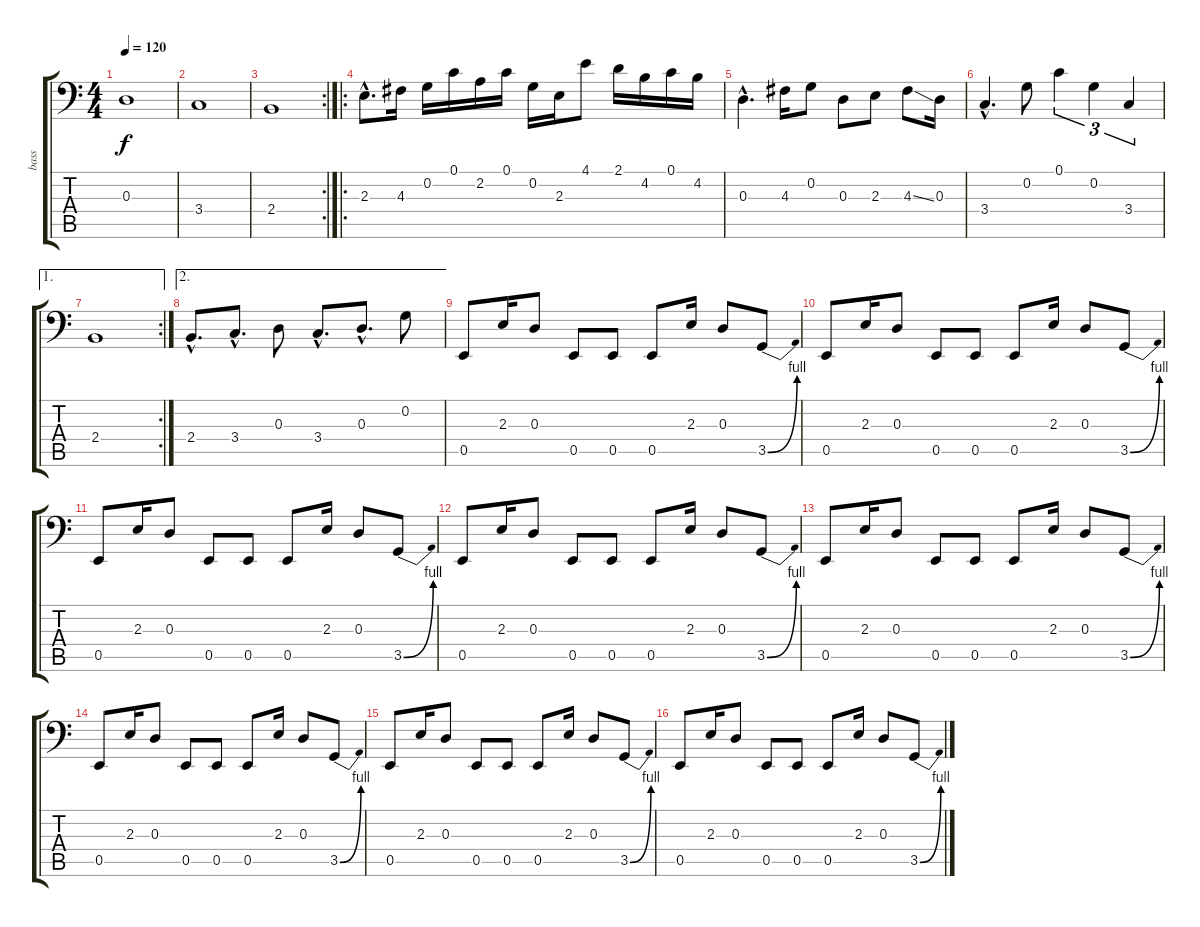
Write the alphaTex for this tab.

\track ("bass" "bass") {instrument slapbass1}
\staff {score tabs}
\tuning (C3 G2 D2 A1 E1 B0) {hide}
\ts (4 4)
\tempo 120
\clef f4
\ks c
0.3.1{dy f} |
3.4.1 |
\rc 2
2.4.1 |
\ro
2.3{hac}.8{d} 4.3.16 0.2.16 0.1.16 2.2.16 0.1.16 0.2.16 2.3.16 4.1.8 2.1.16 4.2.16 0.1.16 4.2.16 |
0.3{hac}.4{d} 4.3.16 0.2.8 0.3.8 2.3.8 4.3{ss}.8 0.3.16 |
3.4{hac}.4{d} 0.2.8 0.1.4{tu (3 2)} 0.2.4{tu (3 2)} 3.4.4{tu (3 2)} |
\ae 1
\rc 2
2.4.1 |
\ae 2
2.4{hac}.8{d} 3.4{hac}.8{d} 0.3.8 3.4{hac}.8{d} 0.3{hac}.8{d} 0.2.8 |
0.5.8 2.3.16 0.3.8 0.5.8 0.5.8 0.5.8 2.3.16 0.3.8 3.5{be (bend 0 0 60 4)}.8 |
0.5.8 2.3.16 0.3.8 0.5.8 0.5.8 0.5.8 2.3.16 0.3.8 3.5{be (bend 0 0 60 4)}.8 |
0.5.8 2.3.16 0.3.8 0.5.8 0.5.8 0.5.8 2.3.16 0.3.8 3.5{be (bend 0 0 60 4)}.8 |
0.5.8 2.3.16 0.3.8 0.5.8 0.5.8 0.5.8 2.3.16 0.3.8 3.5{be (bend 0 0 60 4)}.8 |
0.5.8 2.3.16 0.3.8 0.5.8 0.5.8 0.5.8 2.3.16 0.3.8 3.5{be (bend 0 0 60 4)}.8 |
0.5.8 2.3.16 0.3.8 0.5.8 0.5.8 0.5.8 2.3.16 0.3.8 3.5{be (bend 0 0 60 4)}.8 |
0.5.8 2.3.16 0.3.8 0.5.8 0.5.8 0.5.8 2.3.16 0.3.8 3.5{be (bend 0 0 60 4)}.8 |
0.5.8 2.3.16 0.3.8 0.5.8 0.5.8 0.5.8 2.3.16 0.3.8 3.5{be (bend 0 0 60 4)}.8
